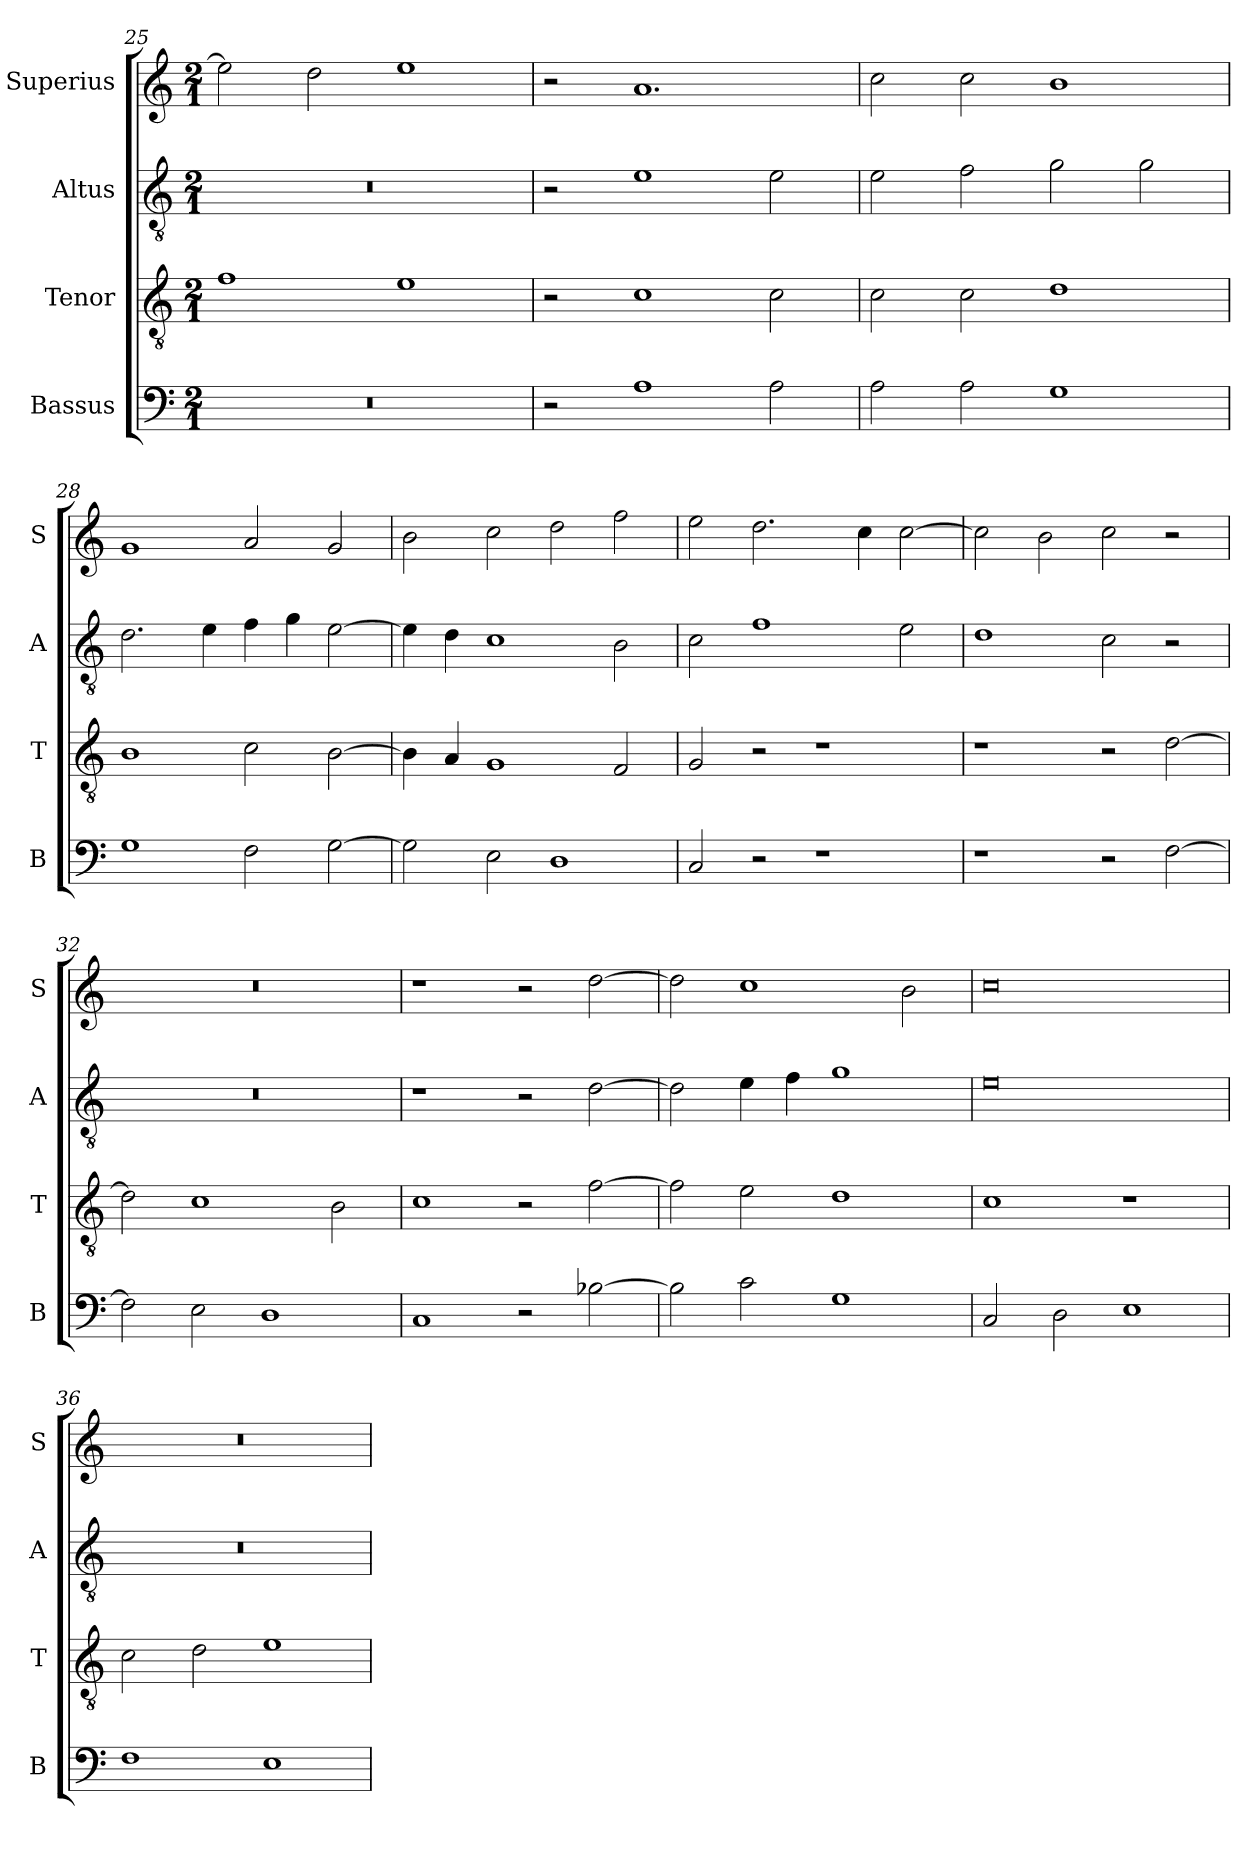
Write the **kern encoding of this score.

**kern	**kern	**kern	**kern
*part4	*part3	*part2	*part1
*staff4	*staff3	*staff2	*staff1
*I"Bassus	*I"Tenor	*I"Altus	*I"Superius
*I'B	*I'T	*I'A	*I'S
*clefF4	*clefGv2	*clefGv2	*clefG2
*k[]	*k[]	*k[]	*k[]
*M2/1	*M2/1	*M2/1	*M2/1
=25	=25	=25	=25
0r	1f	0r	2ee]
.	.	.	2dd
.	1e	.	1ee
=26	=26	=26	=26
2r	2r	2r	2r
1A	1c	1e	1.a
2A	2c	2e	.
=27	=27	=27	=27
2A	2c	2e	2cc
2A	2c	2f	2cc
1G	1d	2g	1b
.	.	2g	.
=28	=28	=28	=28
1G	1B	2.d	1g
.	.	4e	.
2F	2c	4f	2a
.	.	4g	.
[2G	[2B	[2e	2g
=29	=29	=29	=29
2G]	4B]	4e]	2b
.	4A	4d	.
2E	1G	1c	2cc
1D	.	.	2dd
.	2F	2B	2ff
=30	=30	=30	=30
2C	2G	2c	2ee
2r	2r	1f	2.dd
1r	1r	.	.
.	.	.	4cc
.	.	2e	[2cc
=31	=31	=31	=31
1r	1r	1d	2cc]
.	.	.	2b
2r	2r	2c	2cc
[2F	[2d	2r	2r
=32	=32	=32	=32
2F]	2d]	0r	0r
2E	1c	.	.
1D	.	.	.
.	2B	.	.
=33	=33	=33	=33
1C	1c	1r	1r
2r	2r	2r	2r
[2B-X	[2f	[2d	[2dd
=34	=34	=34	=34
2B-]	2f]	2d]	2dd]
2c	2e	4e	1cc
.	.	4f	.
1G	1d	1g	.
.	.	.	2b
=35	=35	=35	=35
2C	1c	0e	0cc
2D	.	.	.
1E	1r	.	.
=36	=36	=36	=36
1F	2c	0r	0r
.	2d	.	.
1E	1e	.	.
=	=	=	=
*-	*-	*-	*-
